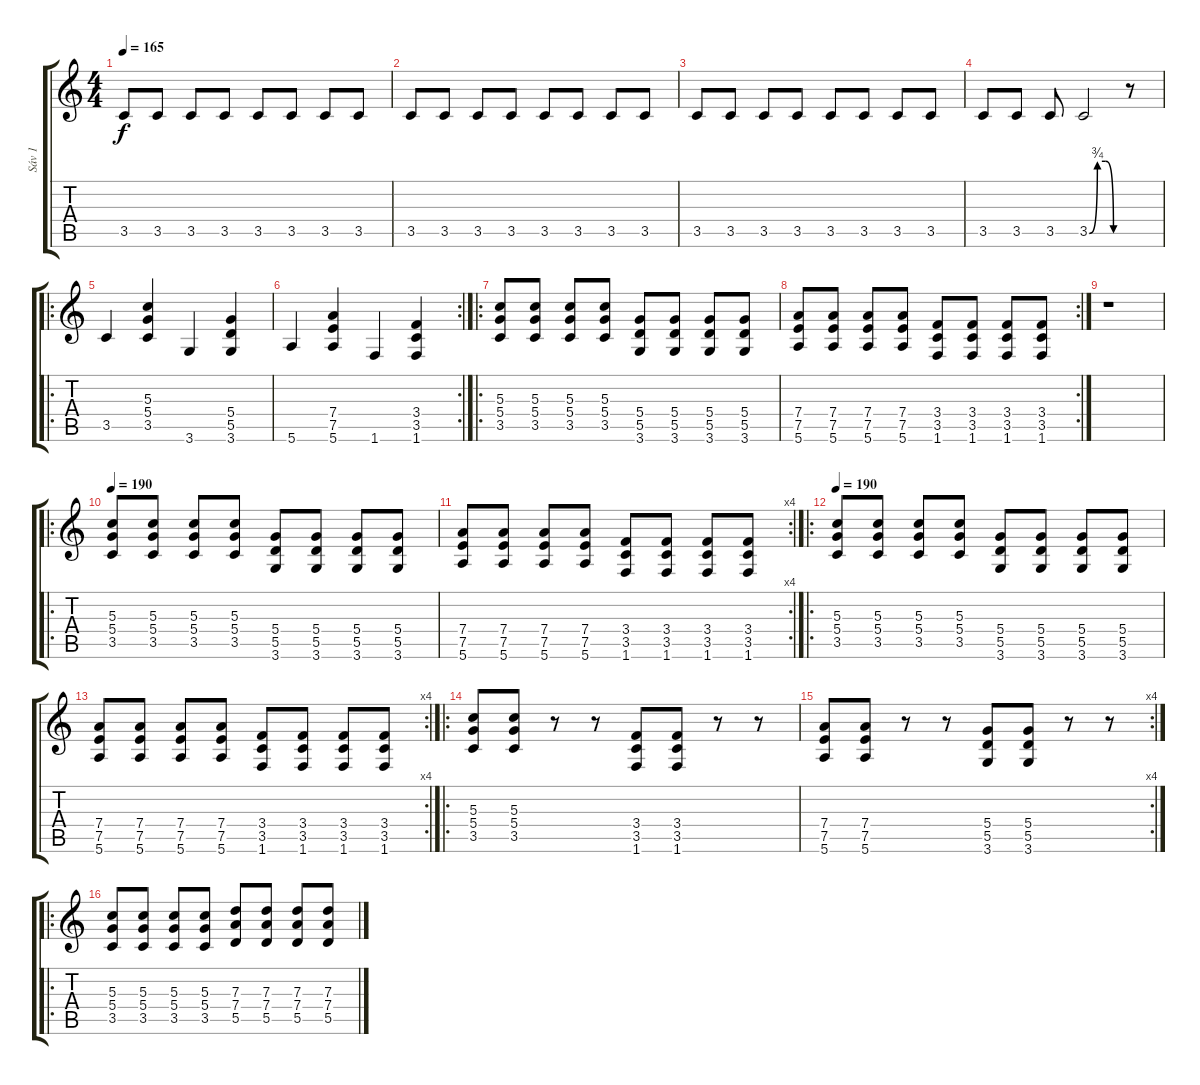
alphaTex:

\track ("Sáv 1" "Sáv 1") {instrument distortionguitar}
\staff {score tabs}
\tuning (E4 B3 G3 D3 A2 E2) {hide}
\ts (4 4)
\tempo 165
\clef g2
\ks c
3.5.8{dy f instrument distortionguitar} 3.5.8 3.5.8 3.5.8 3.5.8 3.5.8 3.5.8 3.5.8 |
3.5.8 3.5.8 3.5.8 3.5.8 3.5.8 3.5.8 3.5.8 3.5.8 |
3.5.8 3.5.8 3.5.8 3.5.8 3.5.8 3.5.8 3.5.8 3.5.8 |
3.5.8 3.5.8 3.5.8 3.5{be (custom 0 0 15 3 30 3 45 0 60 0)}.2 r.8 |
\ro
3.5.4 (5.3 5.4 3.5).4 3.6.4 (5.4 5.5 3.6).4 |
\rc 2
5.6.4 (7.4 7.5 5.6).4 1.6.4 (3.4 3.5 1.6).4 |
\ro
(5.3 5.4 3.5).8 (5.3 5.4 3.5).8 (5.3 5.4 3.5).8 (5.3 5.4 3.5).8 (5.4 5.5 3.6).8 (5.4 5.5 3.6).8 (5.4 5.5 3.6).8 (5.4 5.5 3.6).8 |
\rc 2
(7.4 7.5 5.6).8 (7.4 7.5 5.6).8 (7.4 7.5 5.6).8 (7.4 7.5 5.6).8 (3.4 3.5 1.6).8 (3.4 3.5 1.6).8 (3.4 3.5 1.6).8 (3.4 3.5 1.6).8 |
r.1 |
\ro
\tempo 190
(5.3 5.4 3.5).8 (5.3 5.4 3.5).8 (5.3 5.4 3.5).8 (5.3 5.4 3.5).8 (5.4 5.5 3.6).8 (5.4 5.5 3.6).8 (5.4 5.5 3.6).8 (5.4 5.5 3.6).8 |
\rc 4
(7.4 7.5 5.6).8 (7.4 7.5 5.6).8 (7.4 7.5 5.6).8 (7.4 7.5 5.6).8 (3.4 3.5 1.6).8 (3.4 3.5 1.6).8 (3.4 3.5 1.6).8 (3.4 3.5 1.6).8 |
\ro
\tempo 190
(5.3 5.4 3.5).8 (5.3 5.4 3.5).8 (5.3 5.4 3.5).8 (5.3 5.4 3.5).8 (5.4 5.5 3.6).8 (5.4 5.5 3.6).8 (5.4 5.5 3.6).8 (5.4 5.5 3.6).8 |
\rc 4
(7.4 7.5 5.6).8 (7.4 7.5 5.6).8 (7.4 7.5 5.6).8 (7.4 7.5 5.6).8 (3.4 3.5 1.6).8 (3.4 3.5 1.6).8 (3.4 3.5 1.6).8 (3.4 3.5 1.6).8 |
\ro
(5.3 5.4 3.5).8 (5.3 5.4 3.5).8 r.8 r.8 (3.4 3.5 1.6).8 (3.4 3.5 1.6).8 r.8 r.8 |
\rc 4
(7.4 7.5 5.6).8 (7.4 7.5 5.6).8 r.8 r.8 (5.4 5.5 3.6).8 (5.4 5.5 3.6).8 r.8 r.8 |
\ro
(5.3 5.4 3.5).8 (5.3 5.4 3.5).8 (5.3 5.4 3.5).8 (5.3 5.4 3.5).8 (7.3 7.4 5.5).8 (7.3 7.4 5.5).8 (7.3 7.4 5.5).8 (7.3 7.4 5.5).8
